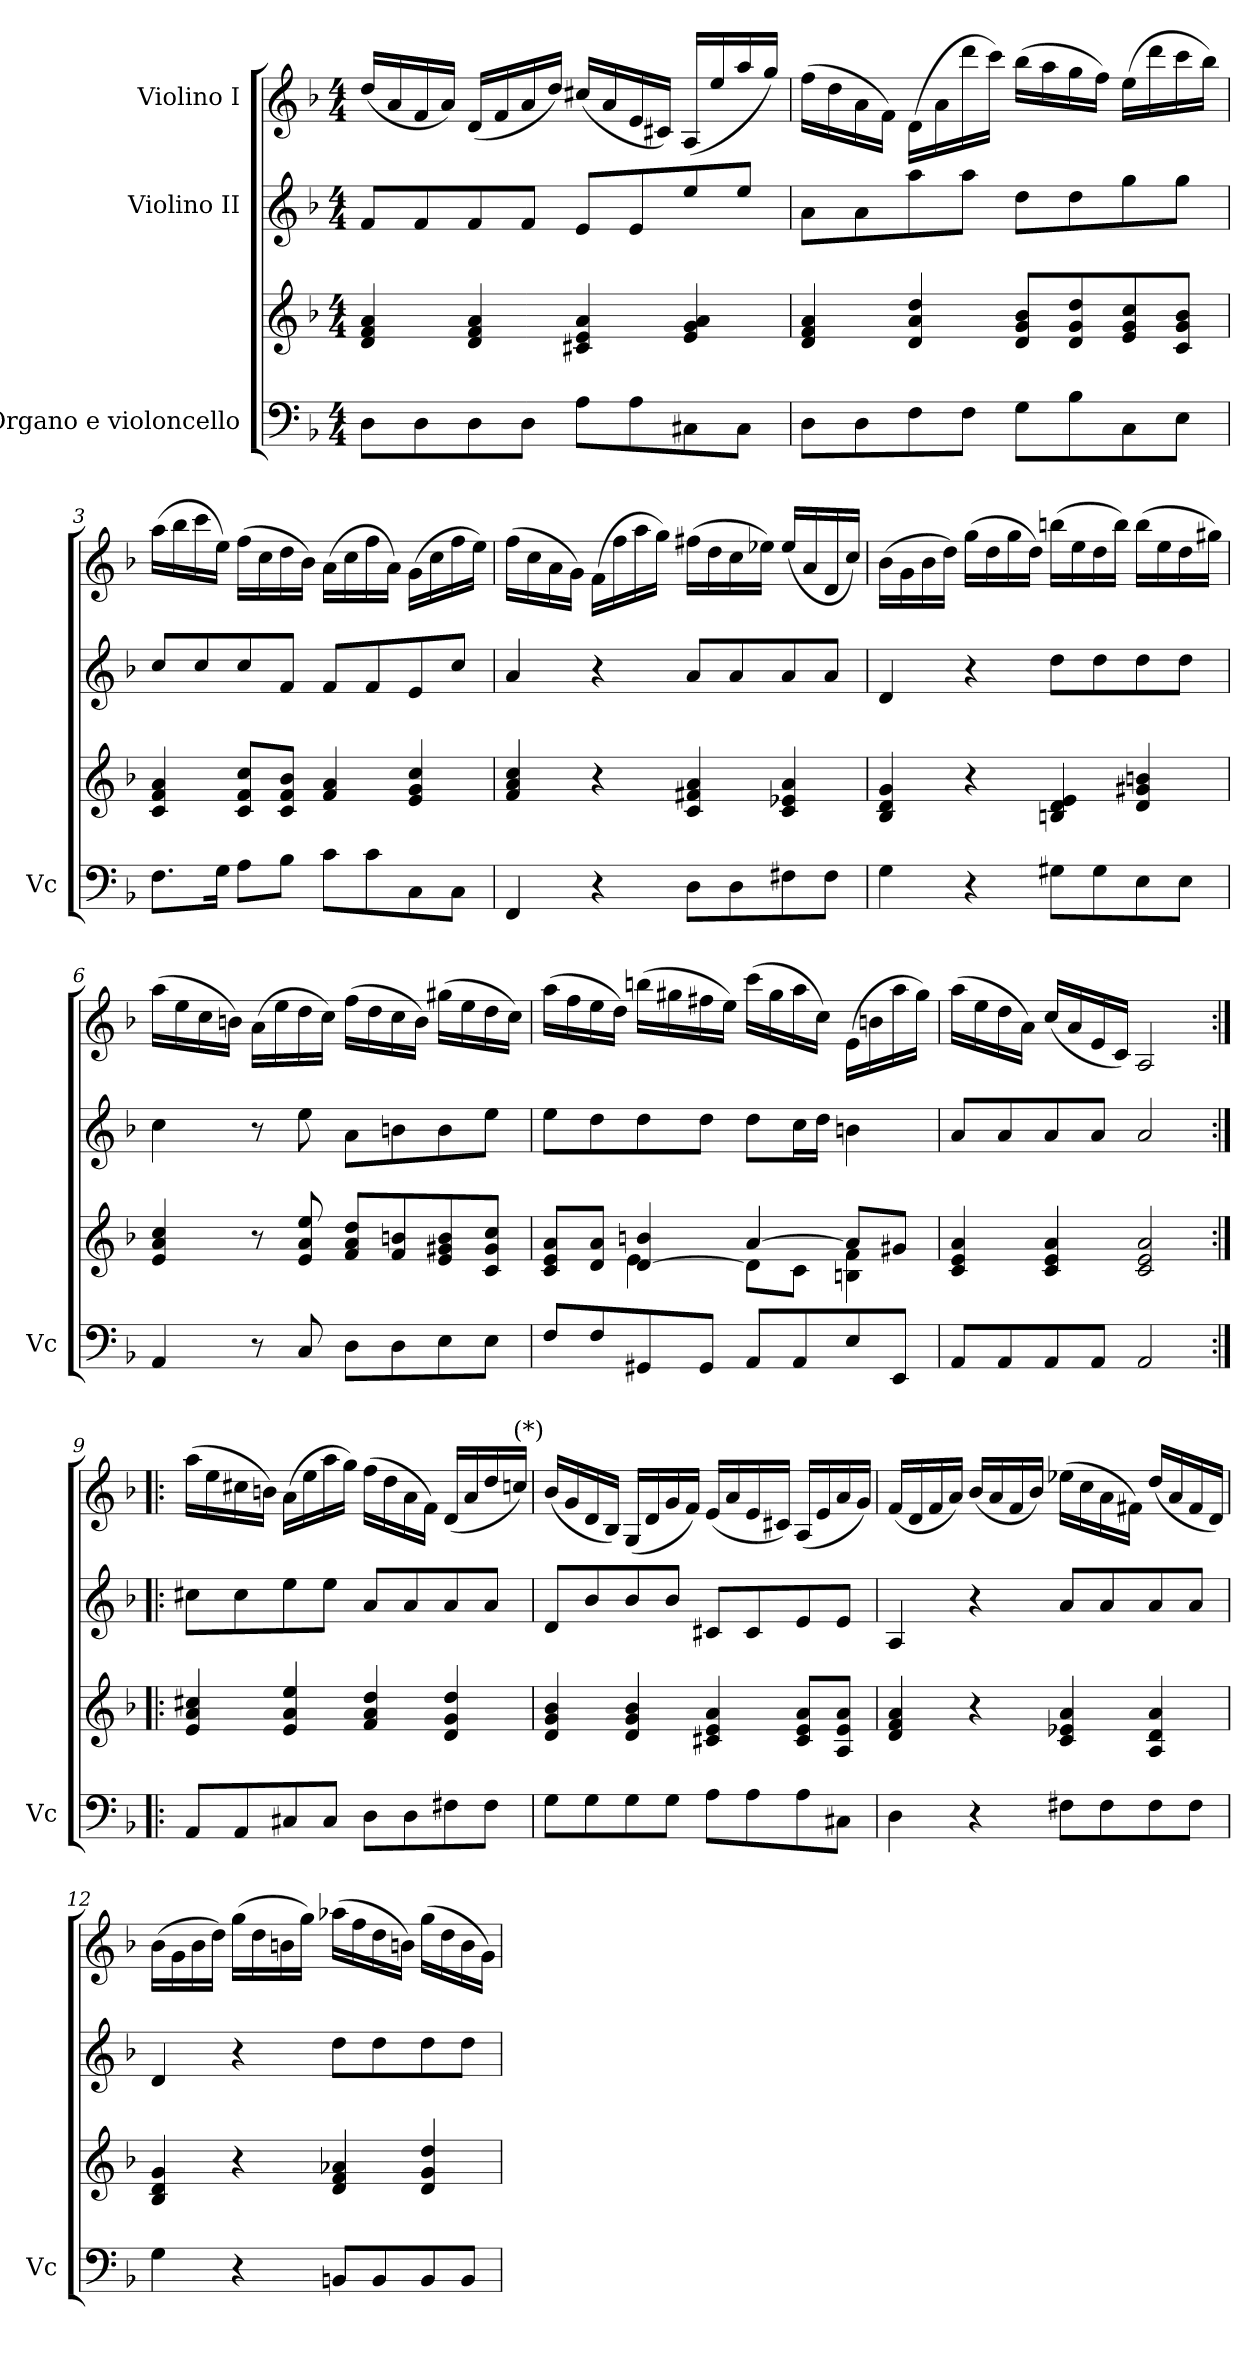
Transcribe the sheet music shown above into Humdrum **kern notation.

**kern	**kern	**kern	**kern
*part3	*part3	*part2	*part1
*staff4	*staff3	*staff2	*staff1
*I"Organo e  violoncello	*	*I"Violino II	*I"Violino I
*I'Vc	*	*	*
*clefF4	*clefG2	*clefG2	*clefG2
*k[b-]	*k[b-]	*k[b-]	*k[b-]
*M4/4	*M4/4	*M4/4	*M4/4
*MM70	*MM70	*MM70	*MM70
=1	=1	=1	=1
8D\L	4d/ 4f/ 4a/	8f/L	(<16dd/LL
.	.	.	16a/
8D\	.	8f/	16f/
.	.	.	16a/JJ)
8D\	4d/ 4f/ 4a/	8f/	(<16d/LL
.	.	.	16f/
8D\J	.	8f/J	16a/
.	.	.	16dd/JJ)
8A\L	4c#X/ 4e/ 4a/	8e/L	(<16cc#X/LL
.	.	.	16a/
8A\	.	8e/	16e/
.	.	.	16c#X/JJ)
8C#X\	4e/ 4g/ 4a/	8ee/	(<16A/LL
.	.	.	16ee/
8C#\J	.	8ee/J	16aa/
.	.	.	16gg/JJ)
=2	=2	=2	=2
8D\L	4d/ 4f/ 4a/	8a\L	(>16ff\LL
.	.	.	16dd\
8D\	.	8a\	16a\
.	.	.	16f\JJ)
8F\	4d/ 4a/ 4dd/	8aa\	(>16d\LL
.	.	.	16a\
8F\J	.	8aa\J	16ddd\
.	.	.	16ccc\JJ)
8G\L	8d/ 8g/ 8b-/L	8dd\L	(>16bb-\LL
.	.	.	16aa\
8B-\	8d/ 8g/ 8dd/	8dd\	16gg\
.	.	.	16ff\JJ)
8C\	8e/ 8g/ 8cc/	8gg\	(>16ee\LL
.	.	.	16ddd\
8E\J	8c/ 8g/ 8b-/J	8gg\J	16ccc\
.	.	.	16bb-\JJ)
!!LO:LB:g=z
=3	=3	=3	=3
8.F\L	4c/ 4f/ 4a/	8cc/L	(>16aa\LL
.	.	.	16bb-\
.	.	8cc/	16ccc\
16G\Jk	.	.	16ee\JJ)
8A\L	8c/ 8f/ 8cc/L	8cc/	(>16ff\LL
.	.	.	16cc\
8B-\J	8c/ 8f/ 8b-/J	8f/J	16dd\
.	.	.	16b-\JJ)
8c\L	4f/ 4a/	8f/L	(>16a\LL
.	.	.	16cc\
8c\	.	8f/	16ff\
.	.	.	16a\JJ)
8C\	4e/ 4g/ 4cc/	8e/	(>16g\LL
.	.	.	16cc\
8C\J	.	8cc/J	16ff\
.	.	.	16ee\JJ)
=4	=4	=4	=4
4FF/	4f/ 4a/ 4cc/	4a/	(>16ff\LL
.	.	.	16cc\
.	.	.	16a\
.	.	.	16g\JJ)
4r	4r	4r	(>16f\LL
.	.	.	16ff\
.	.	.	16aa\
.	.	.	16gg\JJ)
8D\L	4c/ 4f#X/ 4a/	8a/L	(>16ff#X\LL
.	.	.	16dd\
8D\	.	8a/	16cc\
.	.	.	16ee-X\JJ)
8F#X\	4c/ 4e-X/ 4a/	8a/	(<16ee-/LL
.	.	.	16a/
8F#\J	.	8a/J	16d/
.	.	.	16cc/JJ)
=5	=5	=5	=5
4G\	4B-/ 4d/ 4g/	4d/	(>16b-\LL
.	.	.	16g\
.	.	.	16b-\
.	.	.	16dd\JJ)
4r	4r	4r	(>16gg\LL
.	.	.	16dd\
.	.	.	16gg\
.	.	.	16dd\JJ)
8G#X\L	4Bn/ 4d/ 4e/	8dd\L	(>16bbn\LL
.	.	.	16ee\
8G#\	.	8dd\	16dd\
.	.	.	16bb\JJ)
8E\	4d/ 4g#X/ 4bn/	8dd\	(>16bb\LL
.	.	.	16ee\
8E\J	.	8dd\J	16dd\
.	.	.	16gg#X\JJ)
!!LO:LB:g=z
=6	=6	=6	=6
4AA/	4e/ 4a/ 4cc/	4cc\	(>16aa\LL
.	.	.	16ee\
.	.	.	16cc\
.	.	.	16bn\JJ)
8r	8r	8r	(>16a\LL
.	.	.	16ee\
8C/	8e/ 8a/ 8ee/	8ee\	16dd\
.	.	.	16cc\JJ)
8D\L	8f/ 8a/ 8dd/L	8a\L	(>16ff\LL
.	.	.	16dd\
8D\	8f/ 8bn/	8bn\	16cc\
.	.	.	16b\JJ)
8E\	8e/ 8g#X/ 8b/	8b\	(>16gg#X\LL
.	.	.	16ee\
8E\J	8c/ 8g#/ 8cc/J	8ee\J	16dd\
.	.	.	16cc\JJ)
=7	=7	=7	=7
*	*^	*	*
8F/L	8c/ 8e/ 8a/L	4ryy	8ee\L	(>16aa\LL
.	.	.	.	16ff\
8F/	8d/ 8a/J	.	8dd\	16ee\
.	.	.	.	16dd\JJ)
8GG#X/	[4d/ 4bn/	4e\	8dd\	(>16bbn\LL
.	.	.	.	16gg#X\
8GG#/J	.	.	8dd\J	16ff#X\
.	.	.	.	16ee\JJ)
8AA/L	[4a/	8d\L]	8dd\L	(>16ccc\LL
.	.	.	.	16gg#\
8AA/	.	8c\J	16cc\L	16aa\
.	.	.	16dd\JJ	16cc\JJ)
8E/	8a/L]	4Bn\ 4f\	4bn\	(>16e\LL
.	.	.	.	16bn\
8EE/J	8g#X/J	.	.	16aa\
.	.	.	.	16gg#\JJ)
*	*v	*v	*	*
=8	=8	=8	=8
8AA/L	4c/ 4e/ 4a/	8a/L	(>16aa\LL
.	.	.	16ee\
8AA/	.	8a/	16dd\
.	.	.	16a\JJ)
8AA/	4c/ 4e/ 4a/	8a/	(<16cc/LL
.	.	.	16a/
8AA/J	.	8a/J	16e/
.	.	.	16c/JJ)
2AA/	2c/ 2e/ 2a/	2a/	2A/
!!LO:PB:g=z
=9:|!|:	=9:|!|:	=9:|!|:	=9:|!|:
8AA/L	4e/ 4a/ 4cc#X/	8cc#X\L	(>16aa\LL
.	.	.	16ee\
8AA/	.	8cc#\	16cc#X\
.	.	.	16bn\JJ)
8C#X/	4e/ 4a/ 4ee/	8ee\	(>16a\LL
.	.	.	16ee\
8C#/J	.	8ee\J	16aa\
.	.	.	16gg\JJ)
8D\L	4f/ 4a/ 4dd/	8a/L	(>16ff\LL
.	.	.	16dd\
8D\	.	8a/	16a\
.	.	.	16f\JJ)
8F#X\	4d/ 4g/ 4dd/	8a/	(<16d/LL
.	.	.	16a/
8F#\J	.	8a/J	16dd/
!	!	!	!LO:TX:a:t=(*)
.	.	.	16ccn/JJ)
=10	=10	=10	=10
8G\L	4d/ 4g/ 4b-/	8d/L	(<16b-/LL
.	.	.	16g/
8G\	.	8b-/	16d/
.	.	.	16B-/JJ)
8G\	4d/ 4g/ 4b-/	8b-/	(<16G/LL
.	.	.	16d/
8G\J	.	8b-/J	16g/
.	.	.	16f/JJ)
8A\L	4c#X/ 4e/ 4a/	8c#X/L	(<16e/LL
.	.	.	16a/
8A\	.	8c#/	16e/
.	.	.	16c#X/JJ)
8A\	8c#/ 8e/ 8a/L	8e/	(<16A/LL
.	.	.	16e/
8C#X\J	8A/ 8e/ 8a/J	8e/J	16a/
.	.	.	16g/JJ)
=11	=11	=11	=11
4D\	4d/ 4f/ 4a/	4A/	(<16f/LL
.	.	.	16d/
.	.	.	16f/
.	.	.	16a/JJ)
4r	4r	4r	(<16b-/LL
.	.	.	16a/
.	.	.	16f/
.	.	.	16b-/JJ)
8F#X\L	4c/ 4e-X/ 4a/	8a/L	(>16ee-X\LL
.	.	.	16cc\
8F#\	.	8a/	16a\
.	.	.	16f#X\JJ)
8F#\	4A/ 4d/ 4a/	8a/	(<16dd/LL
.	.	.	16a/
8F#\J	.	8a/J	16f#/
.	.	.	16d/JJ)
!!LO:LB:g=z
=12	=12	=12	=12
4G\	4B-/ 4d/ 4g/	4d/	(>16b-\LL
.	.	.	16g\
.	.	.	16b-\
.	.	.	16dd\JJ)
4r	4r	4r	(>16gg\LL
.	.	.	16dd\
.	.	.	16bn\
.	.	.	16gg\JJ)
8BBn/L	4d/ 4f/ 4a-X/	8dd\L	(>16aa-X\LL
.	.	.	16ff\
8BB/	.	8dd\	16dd\
.	.	.	16bn\JJ)
8BB/	4d/ 4g/ 4dd/	8dd\	(>16gg\LL
.	.	.	16dd\
8BB/J	.	8dd\J	16b\
.	.	.	16g\JJ)
=	=	=	=
*-	*-	*-	*-
